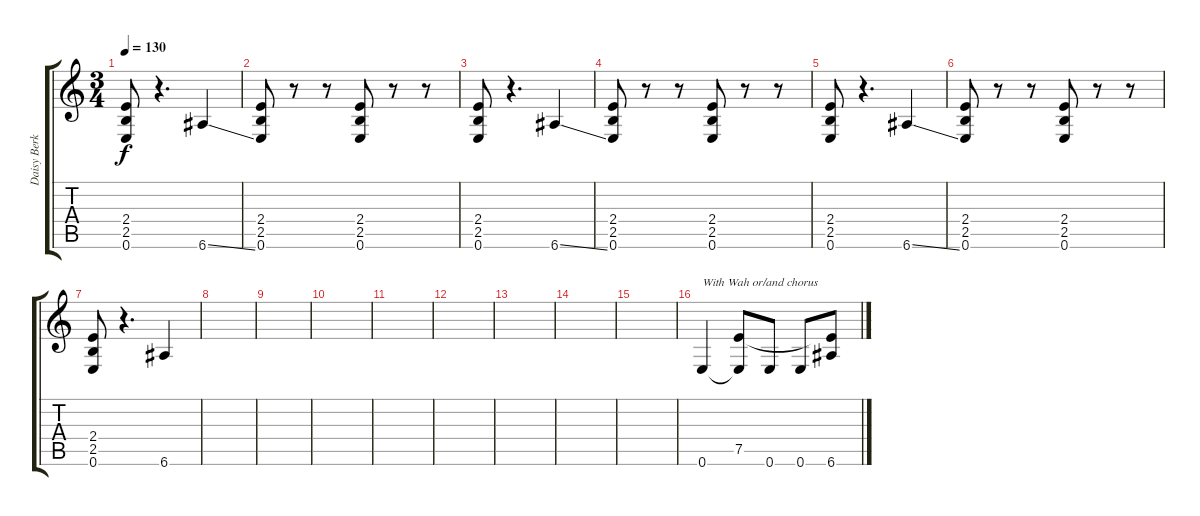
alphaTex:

\track ("Daisy Berkowitz" "Daisy Berk") {instrument distortionguitar}
\staff {score tabs}
\tuning (E4 B3 G3 D3 A2 E2) {hide}
\ts (3 4)
\tempo 130
\clef g2
\ks c
(2.4 2.5 0.6).8{dy f} r.4{d} 6.6{ss}.4 |
(2.4 2.5 0.6).8 r.8 r.8 (2.4 2.5 0.6).8 r.8 r.8 |
(2.4 2.5 0.6).8 r.4{d} 6.6{ss}.4 |
(2.4 2.5 0.6).8 r.8 r.8 (2.4 2.5 0.6).8 r.8 r.8 |
(2.4 2.5 0.6).8 r.4{d} 6.6{ss}.4 |
(2.4 2.5 0.6).8 r.8 r.8 (2.4 2.5 0.6).8 r.8 r.8 |
(2.4 2.5 0.6).8 r.4{d} 6.6.4 |
|
|
|
|
|
|
|
|
0.6.4{txt "With Wah or/and chorus"} (7.5 0.6{t}).8 0.6.8 0.6.8 (7.5{t} 6.6).8
